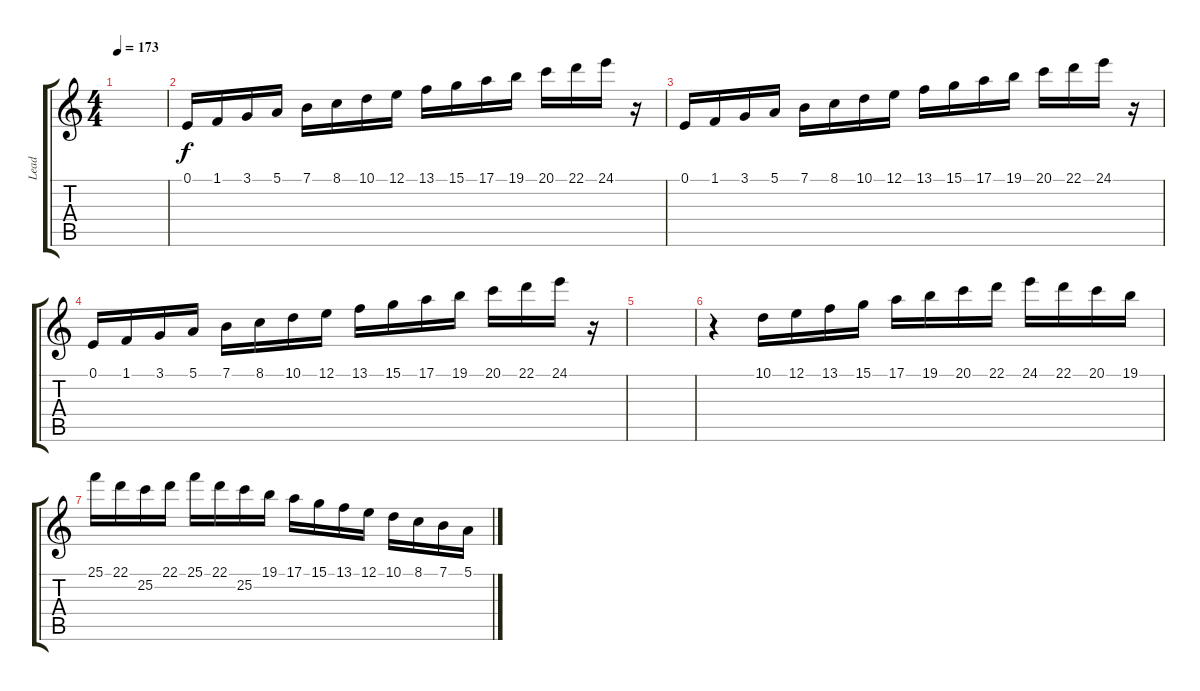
\track ("Lead" "Lead") {instrument lead2sawtooth}
\staff {score tabs}
\tuning (E4 B3 G3 D3 A2 E2) {hide}
\ts (4 4)
\tempo 173
\clef g2
\ks c
|
0.1.16{volume 11} 1.1.16 3.1.16 5.1.16 7.1.16 8.1.16 10.1.16 12.1.16 13.1.16 15.1.16 17.1.16 19.1.16 20.1.16 22.1.16 24.1.16 r.16{volume 0} |
0.1.16{volume 11} 1.1.16 3.1.16 5.1.16 7.1.16 8.1.16 10.1.16 12.1.16 13.1.16 15.1.16 17.1.16 19.1.16 20.1.16 22.1.16 24.1.16 r.16{volume 0} |
0.1.16{volume 11} 1.1.16 3.1.16 5.1.16 7.1.16 8.1.16 10.1.16 12.1.16 13.1.16 15.1.16 17.1.16 19.1.16 20.1.16 22.1.16 24.1.16 r.16 |
|
r.4 10.1.16 12.1.16 13.1.16 15.1.16 17.1.16 19.1.16 20.1.16 22.1.16 24.1.16 22.1.16 20.1.16 19.1.16 |
25.1.16 22.1.16 25.2.16 22.1.16 25.1.16 22.1.16 25.2.16 19.1.16 17.1.16 15.1.16 13.1.16 12.1.16 10.1.16 8.1.16 7.1.16 5.1.16
